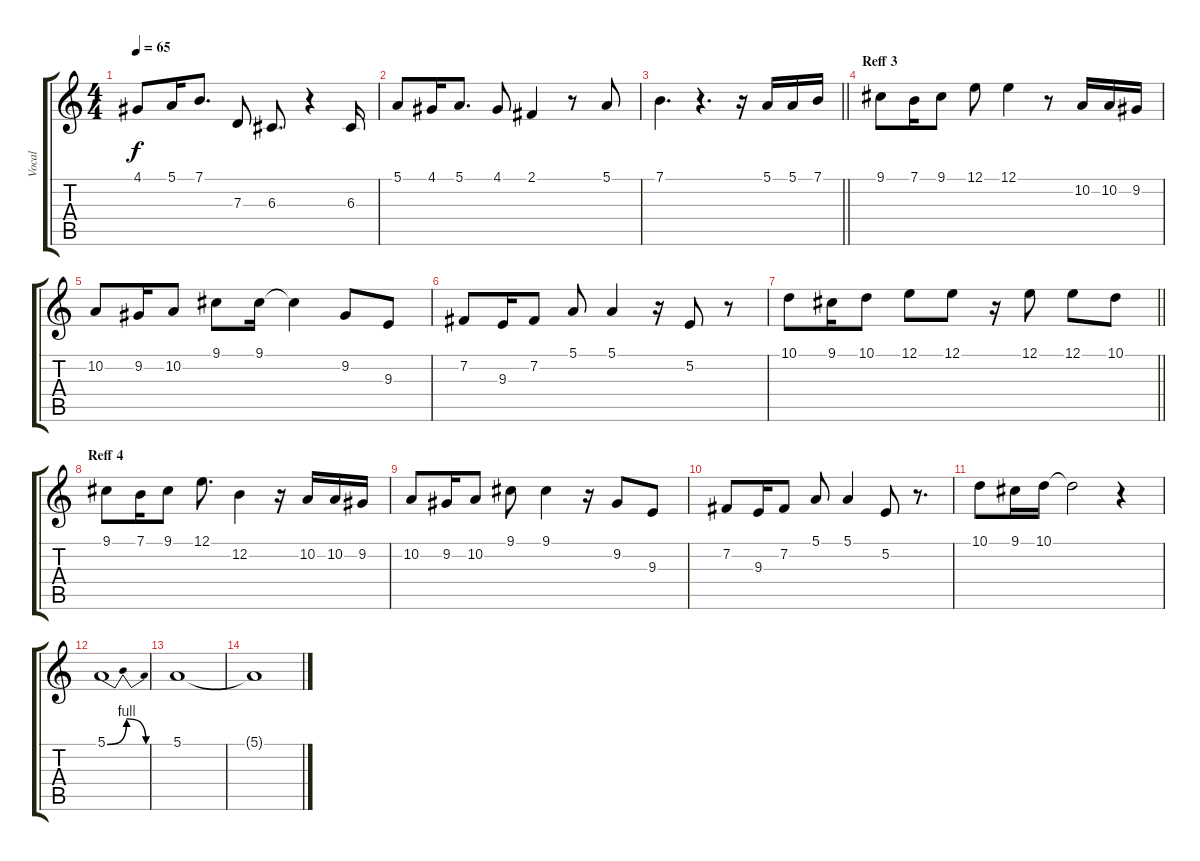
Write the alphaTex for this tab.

\track ("Vocal" "Vocal") {instrument lead1square}
\staff {score tabs}
\tuning (E4 B3 G3 D3 A2 E2) {hide}
\ts (4 4)
\tempo 65
\clef g2
\ks c
4.1.8{dy f} 5.1.16 7.1.8{d} 7.3.8 6.3.8{d} r.4 6.3.16 |
5.1.8 4.1.16 5.1.8{d} 4.1.8 2.1.4 r.8 5.1.8 |
\barLineRight lightlight
7.1.4{d} r.4{d} r.16 5.1.16 5.1.16 7.1.16 |
\section ("" "Reff 3")
9.1.8 7.1.16 9.1.8 12.1.8 12.1.4 r.8 10.2.16 10.2.16 9.2.16 |
10.2.8 9.2.16 10.2.8 9.1.8 9.1.16 9.1{t}.4 9.2.8 9.3.8 |
7.2.8 9.3.16 7.2.8 5.1.8 5.1.4 r.16 5.2.8 r.8 |
\barLineRight lightlight
10.1.8 9.1.16 10.1.8 12.1.8 12.1.8 r.16 12.1.8 12.1.8 10.1.8 |
\section ("" "Reff 4")
9.1.8 7.1.16 9.1.8 12.1.8{d} 12.2.4 r.16 10.2.16 10.2.16 9.2.16 |
10.2.8 9.2.16 10.2.8 9.1.8 9.1.4 r.16 9.2.8 9.3.8 |
7.2.8 9.3.16 7.2.8 5.1.8 5.1.4 5.2.8 r.8{d} |
10.1.8 9.1.16 10.1.16 10.1{t}.2 r.4 |
5.1{be (bendrelease 0 0 15 4 45 4 60 0)}.1 |
5.1.1 |
5.1{t}.1
